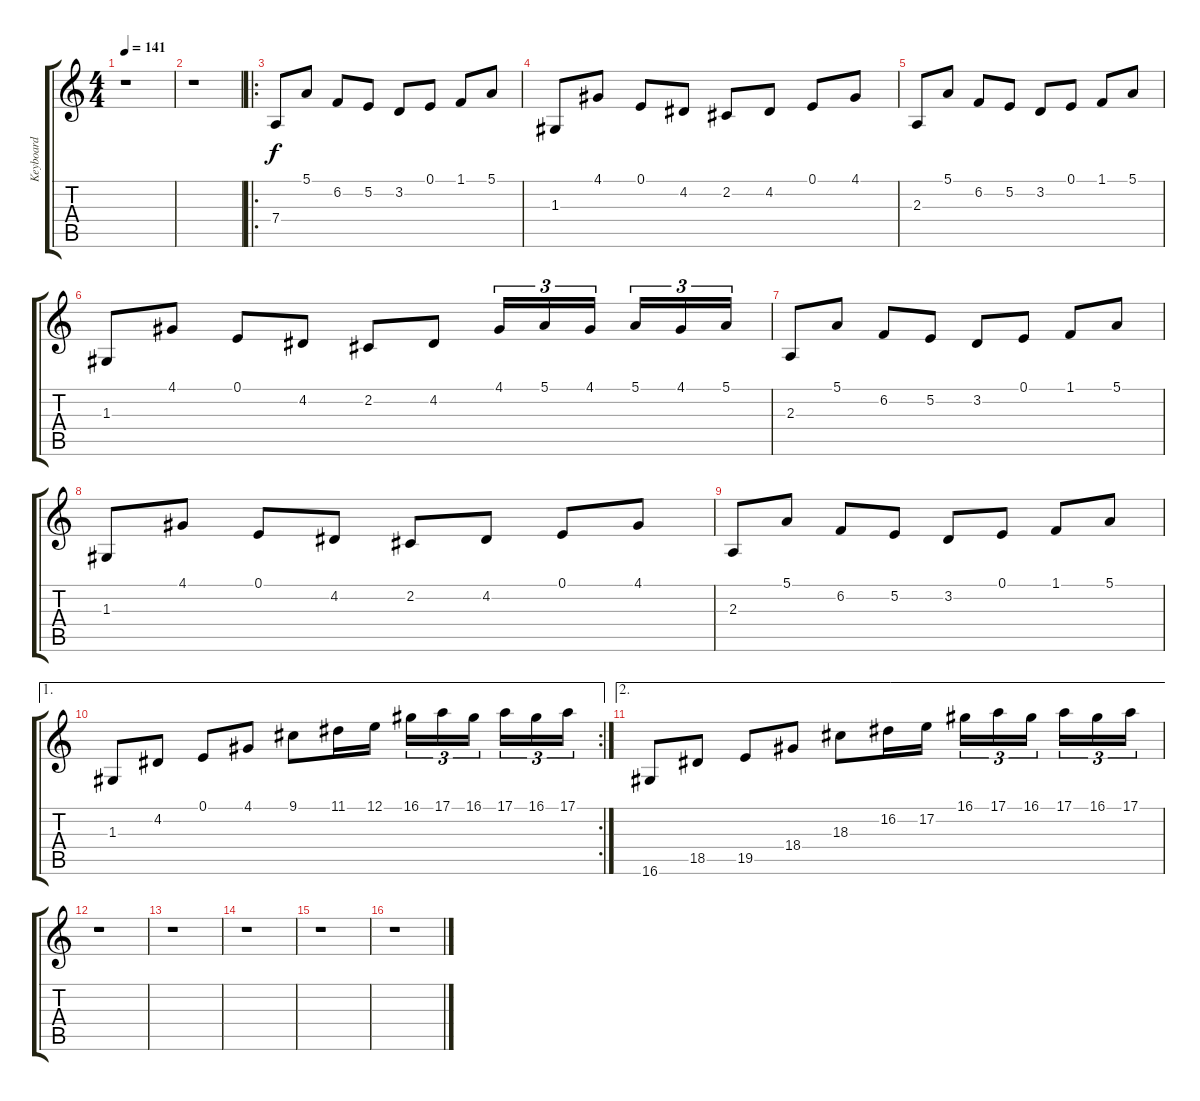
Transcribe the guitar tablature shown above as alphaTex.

\track ("Keyboard" "Keyboard") {instrument musicbox}
\staff {score tabs}
\tuning (E4 B3 G3 D3 A2 E2) {hide}
\ts (4 4)
\tempo 141
\clef g2
\ks c
r.1{dy f} |
r.1 |
\ro
7.4.8 5.1.8 6.2.8 5.2.8 3.2.8 0.1.8 1.1.8 5.1.8 |
1.3.8 4.1.8 0.1.8 4.2.8 2.2.8 4.2.8 0.1.8 4.1.8 |
2.3.8 5.1.8 6.2.8 5.2.8 3.2.8 0.1.8 1.1.8 5.1.8 |
1.3.8 4.1.8 0.1.8 4.2.8 2.2.8 4.2.8 4.1.16{tu (3 2)} 5.1.16{tu (3 2)} 4.1.16{tu (3 2)} 5.1.16{tu (3 2)} 4.1.16{tu (3 2)} 5.1.16{tu (3 2)} |
2.3.8 5.1.8 6.2.8 5.2.8 3.2.8 0.1.8 1.1.8 5.1.8 |
1.3.8 4.1.8 0.1.8 4.2.8 2.2.8 4.2.8 0.1.8 4.1.8 |
2.3.8 5.1.8 6.2.8 5.2.8 3.2.8 0.1.8 1.1.8 5.1.8 |
\ae 1
\rc 2
1.3.8 4.2.8 0.1.8 4.1.8 9.1.8 11.1.16 12.1.16 16.1.16{tu (3 2)} 17.1.16{tu (3 2)} 16.1.16{tu (3 2)} 17.1.16{tu (3 2)} 16.1.16{tu (3 2)} 17.1.16{tu (3 2)} |
\ae 2
16.6.8 18.5.8 19.5.8 18.4.8 18.3.8 16.2.16 17.2.16 16.1.16{tu (3 2)} 17.1.16{tu (3 2)} 16.1.16{tu (3 2)} 17.1.16{tu (3 2)} 16.1.16{tu (3 2)} 17.1.16{tu (3 2)} |
r.1 |
r.1 |
r.1 |
r.1 |
r.1
